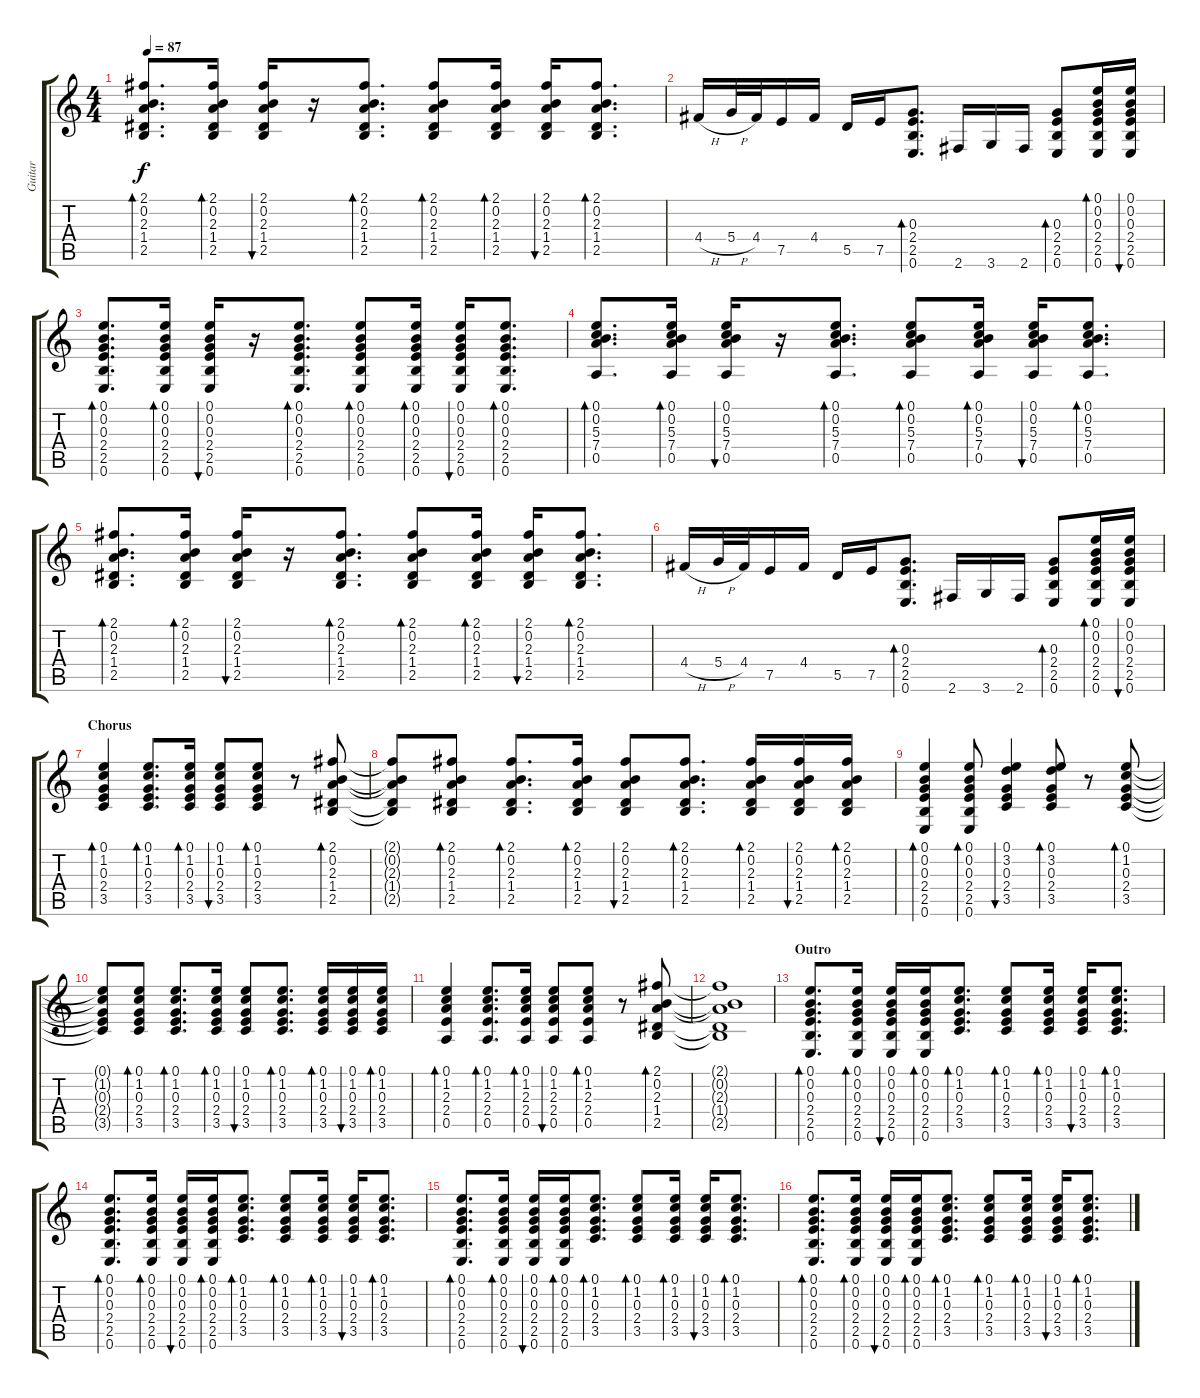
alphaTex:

\track ("Guitar" "Guitar") {instrument acousticguitarnylon}
\staff {score tabs}
\tuning (E4 B3 G3 D3 A2 E2) {hide}
\ts (4 4)
\tempo 87
\clef g2
\ks c
(2.1 0.2 2.3 1.4 2.5).8{d bd 60 dy f} (2.1 0.2 2.3 1.4 2.5).16{bd 60} (2.1 0.2 2.3 1.4 2.5).16{bu 60} r.16 (2.1 0.2 2.3 1.4 2.5).8{d bd 60} (2.1 0.2 2.3 1.4 2.5).8{bd 60} (2.1 0.2 2.3 1.4 2.5).16{bd 60} (2.1 0.2 2.3 1.4 2.5).16{bu 60} (2.1 0.2 2.3 1.4 2.5).8{d bd 60} |
4.4{h}.16 5.4{h}.32 4.4.32 7.5.16 4.4.16 5.5.16 7.5.16 (0.3 2.4 2.5 0.6).8{d bd 60} 2.6.16 3.6.16 2.6.16 (0.3 2.4 2.5 0.6).8{bd 60} (0.1 0.2 0.3 2.4 2.5 0.6).16{bd 60} (0.1 0.2 0.3 2.4 2.5 0.6).16{bu 60} |
(0.1 0.2 0.3 2.4 2.5 0.6).8{d bd 60} (0.1 0.2 0.3 2.4 2.5 0.6).16{bd 60} (0.1 0.2 0.3 2.4 2.5 0.6).16{bu 60} r.16 (0.1 0.2 0.3 2.4 2.5 0.6).8{d bd 60} (0.1 0.2 0.3 2.4 2.5 0.6).8{bd 60} (0.1 0.2 0.3 2.4 2.5 0.6).16{bd 60} (0.1 0.2 0.3 2.4 2.5 0.6).16{bu 60} (0.1 0.2 0.3 2.4 2.5 0.6).8{d bd 60} |
(0.1 0.2 5.3 7.4 0.5).8{d bd 60} (0.1 0.2 5.3 7.4 0.5).16{bd 60} (0.1 0.2 5.3 7.4 0.5).16{bu 60} r.16 (0.1 0.2 5.3 7.4 0.5).8{d bd 60} (0.1 0.2 5.3 7.4 0.5).8{bd 60} (0.1 0.2 5.3 7.4 0.5).16{bd 60} (0.1 0.2 5.3 7.4 0.5).16{bu 60} (0.1 0.2 5.3 7.4 0.5).8{d bd 60} |
(2.1 0.2 2.3 1.4 2.5).8{d bd 60} (2.1 0.2 2.3 1.4 2.5).16{bd 60} (2.1 0.2 2.3 1.4 2.5).16{bu 60} r.16 (2.1 0.2 2.3 1.4 2.5).8{d bd 60} (2.1 0.2 2.3 1.4 2.5).8{bd 60} (2.1 0.2 2.3 1.4 2.5).16{bd 60} (2.1 0.2 2.3 1.4 2.5).16{bu 60} (2.1 0.2 2.3 1.4 2.5).8{d bd 60} |
\section ("" "")
4.4{h}.16 5.4{h}.32 4.4.32 7.5.16 4.4.16 5.5.16 7.5.16 (0.3 2.4 2.5 0.6).8{d bd 60} 2.6.16 3.6.16 2.6.16 (0.3 2.4 2.5 0.6).8{bd 60} (0.1 0.2 0.3 2.4 2.5 0.6).16{bd 60} (0.1 0.2 0.3 2.4 2.5 0.6).16{bu 60} |
\section ("" "Chorus")
(0.1 1.2 0.3 2.4 3.5).4{bd 60} (0.1 1.2 0.3 2.4 3.5).8{d bd 60} (0.1 1.2 0.3 2.4 3.5).16{bd 60} (0.1 1.2 0.3 2.4 3.5).8{bu 60} (0.1 1.2 0.3 2.4 3.5).8{bd 60} r.8 (2.1 0.2 2.3 1.4 2.5).8{bd 60} |
(2.1{t} 0.2{t} 2.3{t} 1.4{t} 2.5{t}).8 (2.1 0.2 2.3 1.4 2.5).8{bd 60} (2.1 0.2 2.3 1.4 2.5).8{d bd 60} (2.1 0.2 2.3 1.4 2.5).16{bd 60} (2.1 0.2 2.3 1.4 2.5).8{bu 60} (2.1 0.2 2.3 1.4 2.5).8{d bd 60} (2.1 0.2 2.3 1.4 2.5).16{bd 60} (2.1 0.2 2.3 1.4 2.5).16{bu 60} (2.1 0.2 2.3 1.4 2.5).16{bd 60} |
(0.1 0.2 0.3 2.4 2.5 0.6).4{bd 60} (0.1 0.2 0.3 2.4 2.5 0.6).8{bd 60} (0.1 3.2 0.3 2.4 3.5).4{bu 60} (0.1 3.2 0.3 2.4 3.5).8{bd 60} r.8 (0.1 1.2 0.3 2.4 3.5).8{bd 60} |
(0.1{t} 1.2{t} 0.3{t} 2.4{t} 3.5{t}).8 (0.1 1.2 0.3 2.4 3.5).8{bd 60} (0.1 1.2 0.3 2.4 3.5).8{d bd 60} (0.1 1.2 0.3 2.4 3.5).16{bd 60} (0.1 1.2 0.3 2.4 3.5).8{bu 60} (0.1 1.2 0.3 2.4 3.5).8{d bd 60} (0.1 1.2 0.3 2.4 3.5).16{bd 60} (0.1 1.2 0.3 2.4 3.5).16{bu 60} (0.1 1.2 0.3 2.4 3.5).16{bd 60} |
(0.1 1.2 2.3 2.4 0.5).4{bd 60} (0.1 1.2 2.3 2.4 0.5).8{d bd 60} (0.1 1.2 2.3 2.4 0.5).16{bd 60} (0.1 1.2 2.3 2.4 0.5).8{bu 60} (0.1 1.2 2.3 2.4 0.5).8{bd 60} r.8 (2.1 0.2 2.3 1.4 2.5).8{bd 60} |
(2.1{t} 0.2{t} 2.3{t} 1.4{t} 2.5{t}).1 |
\section ("" "Outro")
(0.1 0.2 0.3 2.4 2.5 0.6).8{d bd 60} (0.1 0.2 0.3 2.4 2.5 0.6).16{bd 60} (0.1 0.2 0.3 2.4 2.5 0.6).16{bu 60} (0.1 0.2 0.3 2.4 2.5 0.6).16{bd 60} (0.1 1.2 0.3 2.4 3.5).8{d bd 60} (0.1 1.2 0.3 2.4 3.5).8{bd 60} (0.1 1.2 0.3 2.4 3.5).16{bd 60} (0.1 1.2 0.3 2.4 3.5).16{bu 60} (0.1 1.2 0.3 2.4 3.5).8{d bd 60} |
(0.1 0.2 0.3 2.4 2.5 0.6).8{d bd 60} (0.1 0.2 0.3 2.4 2.5 0.6).16{bd 60} (0.1 0.2 0.3 2.4 2.5 0.6).16{bu 60} (0.1 0.2 0.3 2.4 2.5 0.6).16{bd 60} (0.1 1.2 0.3 2.4 3.5).8{d bd 60} (0.1 1.2 0.3 2.4 3.5).8{bd 60} (0.1 1.2 0.3 2.4 3.5).16{bd 60} (0.1 1.2 0.3 2.4 3.5).16{bu 60} (0.1 1.2 0.3 2.4 3.5).8{d bd 60} |
(0.1 0.2 0.3 2.4 2.5 0.6).8{d bd 60} (0.1 0.2 0.3 2.4 2.5 0.6).16{bd 60} (0.1 0.2 0.3 2.4 2.5 0.6).16{bu 60} (0.1 0.2 0.3 2.4 2.5 0.6).16{bd 60} (0.1 1.2 0.3 2.4 3.5).8{d bd 60} (0.1 1.2 0.3 2.4 3.5).8{bd 60} (0.1 1.2 0.3 2.4 3.5).16{bd 60} (0.1 1.2 0.3 2.4 3.5).16{bu 60} (0.1 1.2 0.3 2.4 3.5).8{d bd 60} |
(0.1 0.2 0.3 2.4 2.5 0.6).8{d bd 60} (0.1 0.2 0.3 2.4 2.5 0.6).16{bd 60} (0.1 0.2 0.3 2.4 2.5 0.6).16{bu 60} (0.1 0.2 0.3 2.4 2.5 0.6).16{bd 60} (0.1 1.2 0.3 2.4 3.5).8{d bd 60} (0.1 1.2 0.3 2.4 3.5).8{bd 60} (0.1 1.2 0.3 2.4 3.5).16{bd 60} (0.1 1.2 0.3 2.4 3.5).16{bu 60} (0.1 1.2 0.3 2.4 3.5).8{d bd 60}
